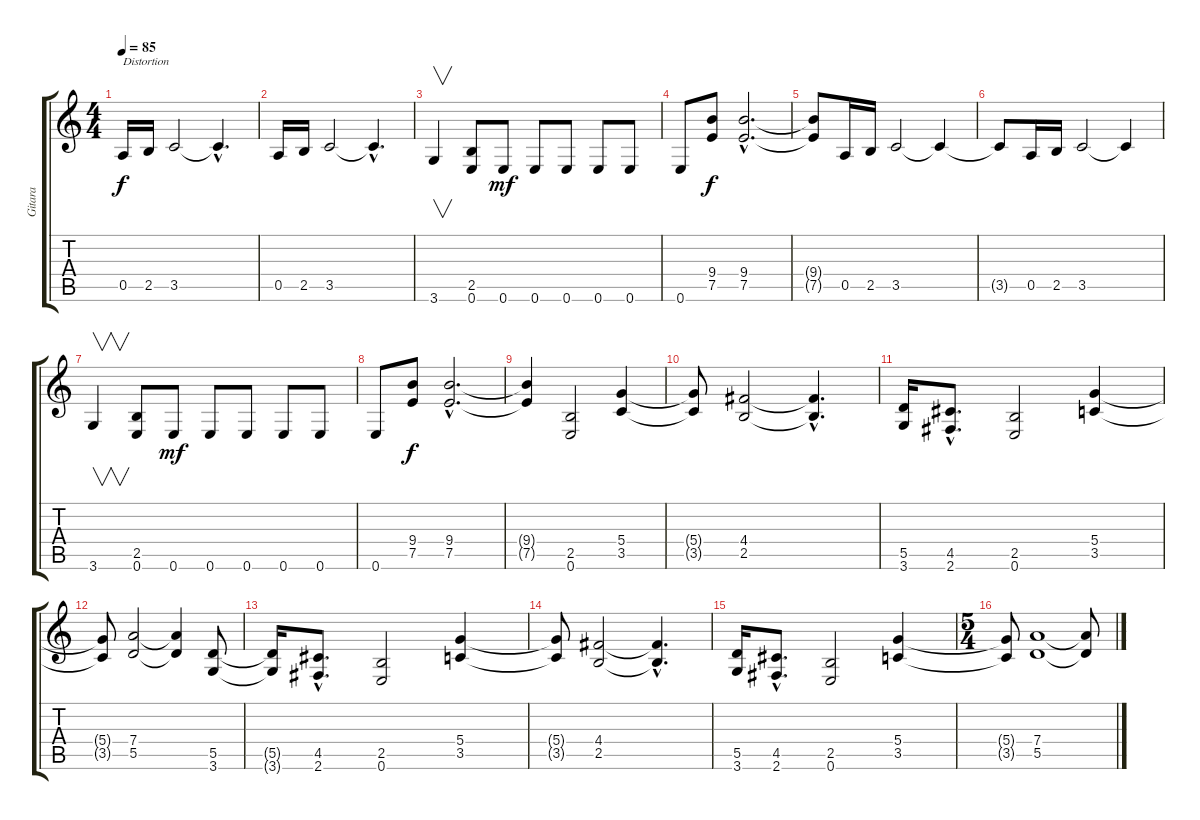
\track ("Gitara" "Gitara") {instrument distortionguitar}
\staff {score tabs}
\tuning (E4 B3 G3 D3 A2 E2) {hide}
\ts (4 4)
\tempo 85
\clef g2
\ks c
0.5.16{txt "Distortion" dy f instrument distortionguitar} 2.5.16 3.5.2 3.5{hac t}.4{d} |
0.5.16 2.5.16 3.5.2 3.5{hac t}.4{d} |
3.6.4{v} (2.5 0.6).8 0.6.8{dy mf} 0.6.8 0.6.8 0.6.8 0.6.8 |
0.6.8 (9.4 7.5).8{dy f} (9.4{hac} 7.5{hac}).2{d} |
(9.4{t} 7.5{t}).8 0.5.16 2.5.16 3.5.2 3.5{t}.4 |
3.5{t}.8 0.5.16 2.5.16 3.5.2 3.5{t}.4 |
3.6.4{v} (2.5 0.6).8 0.6.8{dy mf} 0.6.8 0.6.8 0.6.8 0.6.8 |
0.6.8 (9.4 7.5).8{dy f} (9.4{hac} 7.5{hac}).2{d} |
(9.4{t} 7.5{t}).4 (2.5 0.6).2 (5.4 3.5).4 |
(5.4{t} 3.5{t}).8 (4.4 2.5).2 (4.4{hac t} 2.5{hac t}).4{d} |
(5.5 3.6).16 (4.5{hac} 2.6{hac}).8{d} (2.5 0.6).2 (5.4 3.5).4 |
(5.4{t} 3.5{t}).8 (7.4 5.5).2 (7.4{t} 5.5{t}).4 (5.5 3.6).8 |
(5.5{t} 3.6{t}).16 (4.5{hac} 2.6{hac}).8{d} (2.5 0.6).2 (5.4 3.5).4 |
(5.4{t} 3.5{t}).8 (4.4 2.5).2 (4.4{hac t} 2.5{hac t}).4{d} |
(5.5 3.6).16 (4.5{hac} 2.6{hac}).8{d} (2.5 0.6).2 (5.4 3.5).4 |
\ts (5 4)
(5.4{t} 3.5{t}).8 (7.4 5.5).1 (7.4{t} 5.5{t}).8
